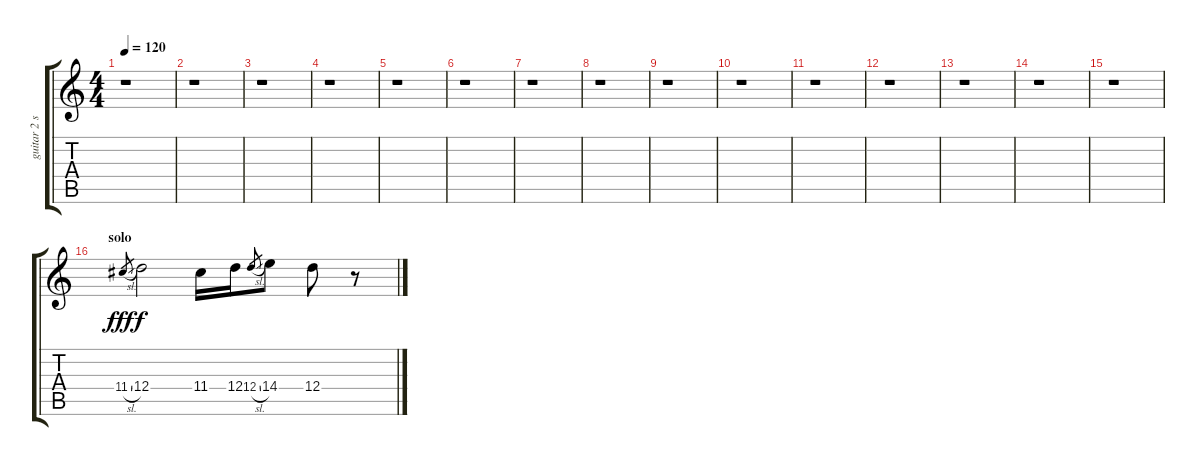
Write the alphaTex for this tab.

\track ("guitar 2 solo" "guitar 2 s") {instrument overdrivenguitar}
\staff {score tabs}
\tuning (E4 B3 G3 D3 A2 E2) {hide}
\ts (4 4)
\tempo 120
\clef g2
\ks c
r.1{dy f} |
r.1 |
r.1 |
r.1 |
r.1 |
r.1 |
r.1 |
r.1 |
r.1 |
r.1 |
r.1 |
r.1 |
r.1 |
r.1 |
r.1 |
\section ("" "solo")
11.4{sl}.8{gr dy fff} 12.4.2{dy f} 11.4.16 12.4.16 12.4{sl}.8{gr} 14.4.8 12.4.8 r.8
